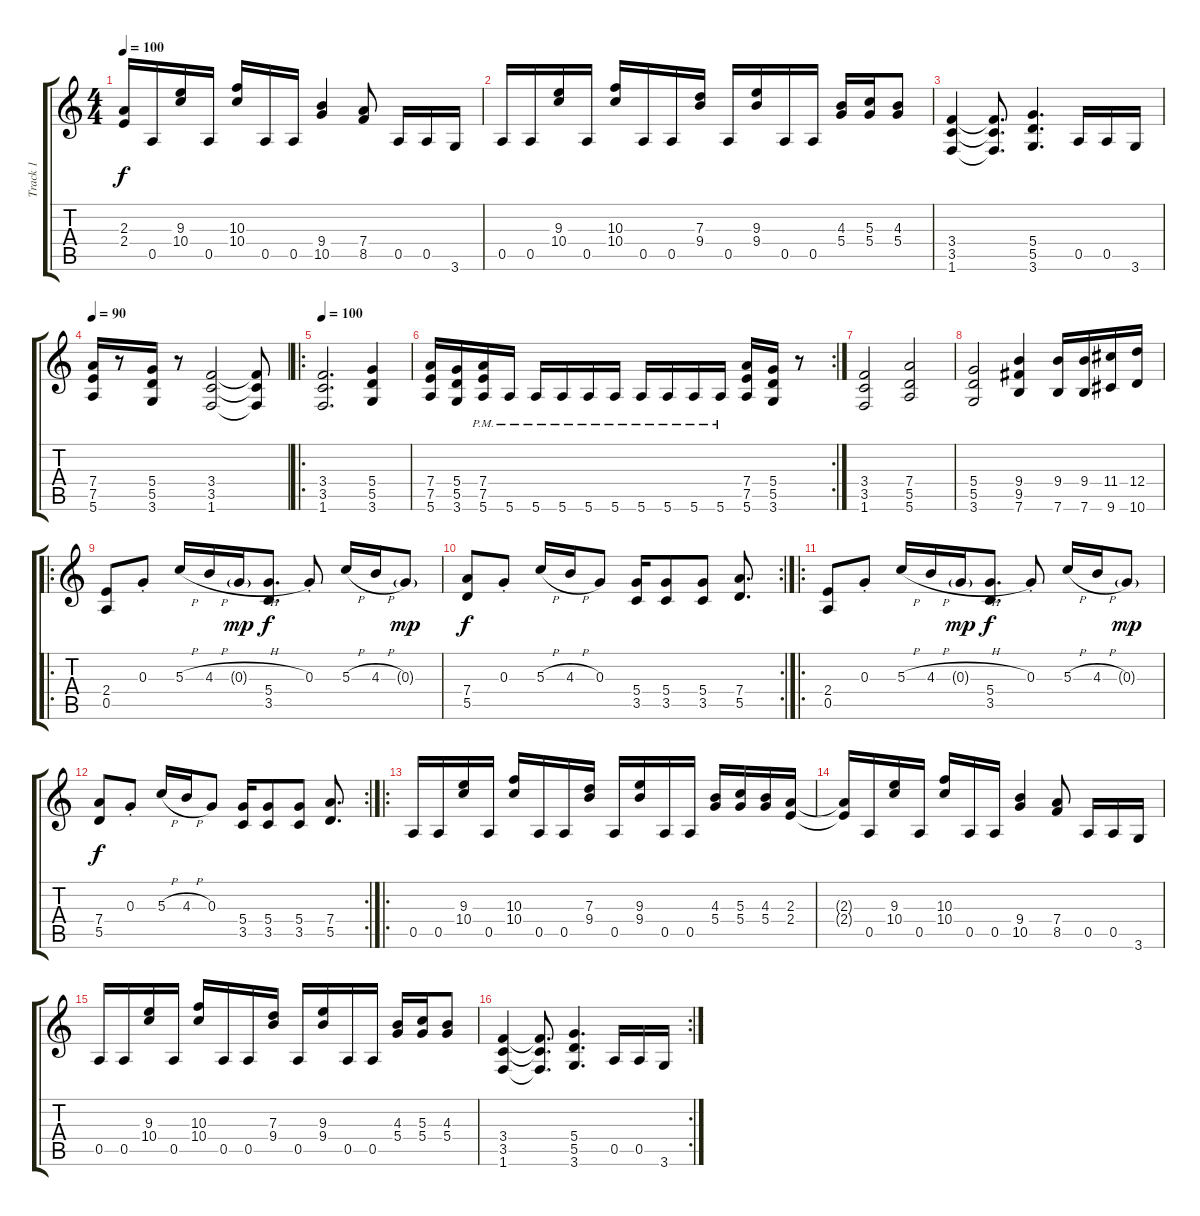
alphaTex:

\track ("Track 1" "Track 1") {instrument distortionguitar}
\staff {score tabs}
\tuning (E4 B3 G3 D3 A2 E2) {hide}
\ts (4 4)
\tempo 100
\clef g2
\ks c
(2.3{t} 2.4{t}).16{dy f} 0.5.16 (9.3 10.4).16 0.5.16 (10.3 10.4).16 0.5.16 0.5.16 (9.4 10.5).4 (7.4 8.5).8 0.5.16 0.5.16 3.6.16 |
0.5.16 0.5.16 (9.3 10.4).16 0.5.16 (10.3 10.4).16 0.5.16 0.5.16 (7.3 9.4).16 0.5.16 (9.3 9.4).16 0.5.16 0.5.16 (4.3 5.4).16 (5.3 5.4).16 (4.3 5.4).8 |
(3.4 3.5 1.6).4 (3.4{t} 3.5{t} 1.6{t}).8{d} (5.4 5.5 3.6).4{d} 0.5.16 0.5.16 3.6.16 |
\tempo 90
(7.4 7.5 5.6).16 r.8 (5.4 5.5 3.6).16 r.8 (3.4 3.5 1.6).2 (3.4{t} 3.5{t} 1.6{t}).8 |
\ro
\tempo 100
(3.4 3.5 1.6).2{d} (5.4 5.5 3.6).4 |
\rc 2
(7.4 7.5 5.6).16 (5.4 5.5 3.6).16 (7.4 7.5 5.6{pm}).16 5.6{pm}.16 5.6{pm}.16 5.6{pm}.16 5.6{pm}.16 5.6{pm}.16 5.6{pm}.16 5.6{pm}.16 5.6{pm}.16 5.6{pm}.16 (7.4 7.5 5.6).16 (5.4 5.5 3.6).16 r.8 |
(3.4 3.5 1.6).2 (7.4 5.5 5.6).2 |
(5.4 5.5 3.6).2 (9.4 9.5 7.6).4 (9.4 7.6).16 (9.4 7.6).16 (11.4 9.6).16 (12.4 10.6).16 |
\ro
(2.4 0.5).8 0.3{st}.8 5.3{h}.16 4.3{h}.16 0.3{h g}.16{dy mp} (5.4 3.5).8{d dy f} 0.3{st}.8 5.3{h}.16 4.3{h}.16 0.3{g}.8{dy mp} |
\rc 2
(7.4 5.5).8{dy f} 0.3{st}.8 5.3{h}.16 4.3{h}.16 0.3.8 (5.4 3.5).16 (5.4 3.5).8 (5.4 3.5).8 (7.4 5.5).8{d} |
\ro
(2.4 0.5).8 0.3{st}.8 5.3{h}.16 4.3{h}.16 0.3{h g}.16{dy mp} (5.4 3.5).8{d dy f} 0.3{st}.8 5.3{h}.16 4.3{h}.16 0.3{g}.8{dy mp} |
\rc 2
(7.4 5.5).8{dy f} 0.3{st}.8 5.3{h}.16 4.3{h}.16 0.3.8 (5.4 3.5).16 (5.4 3.5).8 (5.4 3.5).8 (7.4 5.5).8{d} |
\ro
0.5.16 0.5.16 (9.3 10.4).16 0.5.16 (10.3 10.4).16 0.5.16 0.5.16 (7.3 9.4).16 0.5.16 (9.3 9.4).16 0.5.16 0.5.16 (4.3 5.4).16 (5.3 5.4).16 (4.3 5.4).16 (2.3 2.4).16 |
(2.3{t} 2.4{t}).16 0.5.16 (9.3 10.4).16 0.5.16 (10.3 10.4).16 0.5.16 0.5.16 (9.4 10.5).4 (7.4 8.5).8 0.5.16 0.5.16 3.6.16 |
0.5.16 0.5.16 (9.3 10.4).16 0.5.16 (10.3 10.4).16 0.5.16 0.5.16 (7.3 9.4).16 0.5.16 (9.3 9.4).16 0.5.16 0.5.16 (4.3 5.4).16 (5.3 5.4).16 (4.3 5.4).8 |
\rc 2
(3.4 3.5 1.6).4 (3.4{t} 3.5{t} 1.6{t}).8{d} (5.4 5.5 3.6).4{d} 0.5.16 0.5.16 3.6.16
